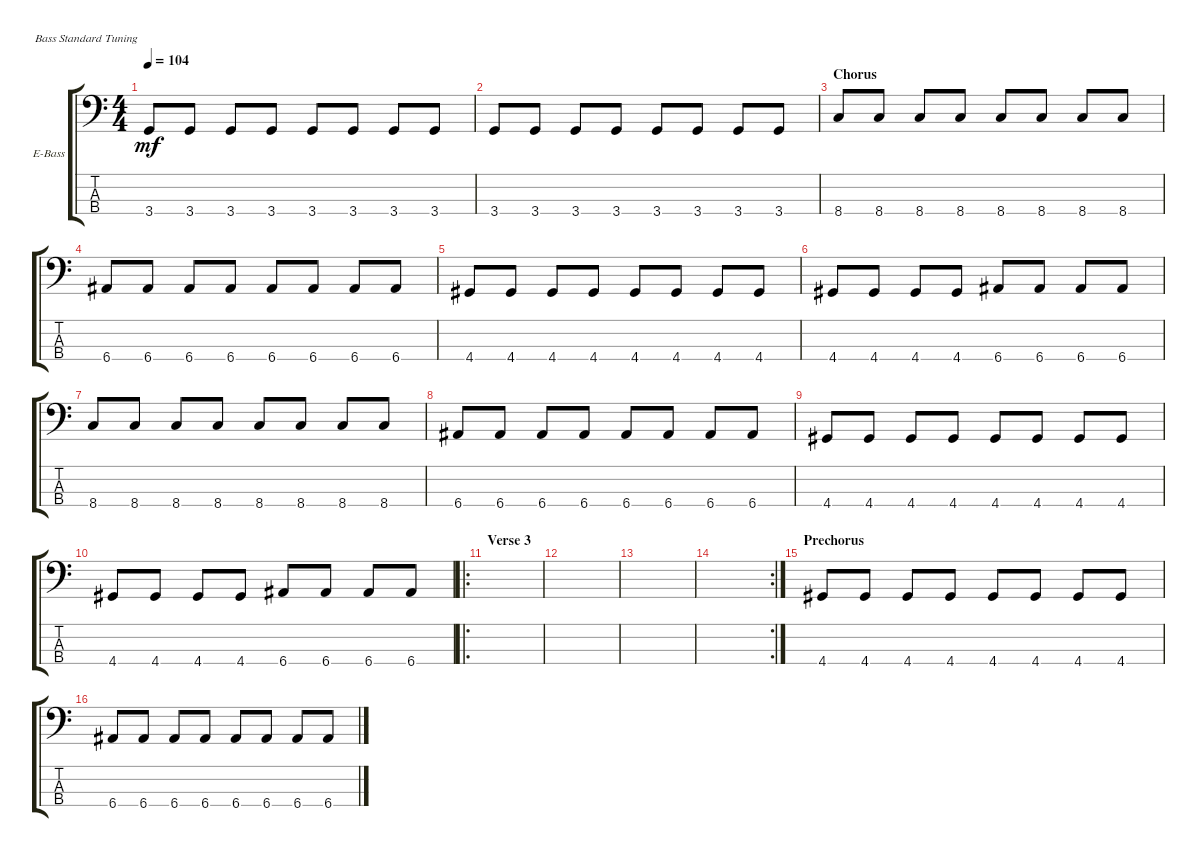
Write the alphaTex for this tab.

\defaultSystemsLayout 4
\bracketExtendMode groupsimilarinstruments
\firstSystemTrackNameOrientation horizontal
\otherSystemsTrackNameOrientation horizontal
\track ("Electric Bass" "E-Bass") {instrument electricbassfinger}
\staff {score tabs}
\tuning (G2 D2 A1 E1)
\ts (4 4)
\tempo 104
\clef f4
\ks c
3.4.8{dy mf} 3.4.8 3.4.8 3.4.8 3.4.8 3.4.8 3.4.8 3.4.8 |
3.4.8 3.4.8 3.4.8 3.4.8 3.4.8 3.4.8 3.4.8 3.4.8 |
\section ("" "Chorus")
8.4.8 8.4.8 8.4.8 8.4.8 8.4.8 8.4.8 8.4.8 8.4.8 |
6.4.8 6.4.8 6.4.8 6.4.8 6.4.8 6.4.8 6.4.8 6.4.8 |
4.4.8 4.4.8 4.4.8 4.4.8 4.4.8 4.4.8 4.4.8 4.4.8 |
4.4.8 4.4.8 4.4.8 4.4.8 6.4.8 6.4.8 6.4.8 6.4.8 |
8.4.8 8.4.8 8.4.8 8.4.8 8.4.8 8.4.8 8.4.8 8.4.8 |
6.4.8 6.4.8 6.4.8 6.4.8 6.4.8 6.4.8 6.4.8 6.4.8 |
4.4.8 4.4.8 4.4.8 4.4.8 4.4.8 4.4.8 4.4.8 4.4.8 |
4.4.8 4.4.8 4.4.8 4.4.8 6.4.8 6.4.8 6.4.8 6.4.8 |
\ro
\section ("" "Verse 3")
|
|
|
\rc 2
|
\section ("" "Prechorus")
4.4.8 4.4.8 4.4.8 4.4.8 4.4.8 4.4.8 4.4.8 4.4.8 |
6.4.8 6.4.8 6.4.8 6.4.8 6.4.8 6.4.8 6.4.8 6.4.8
